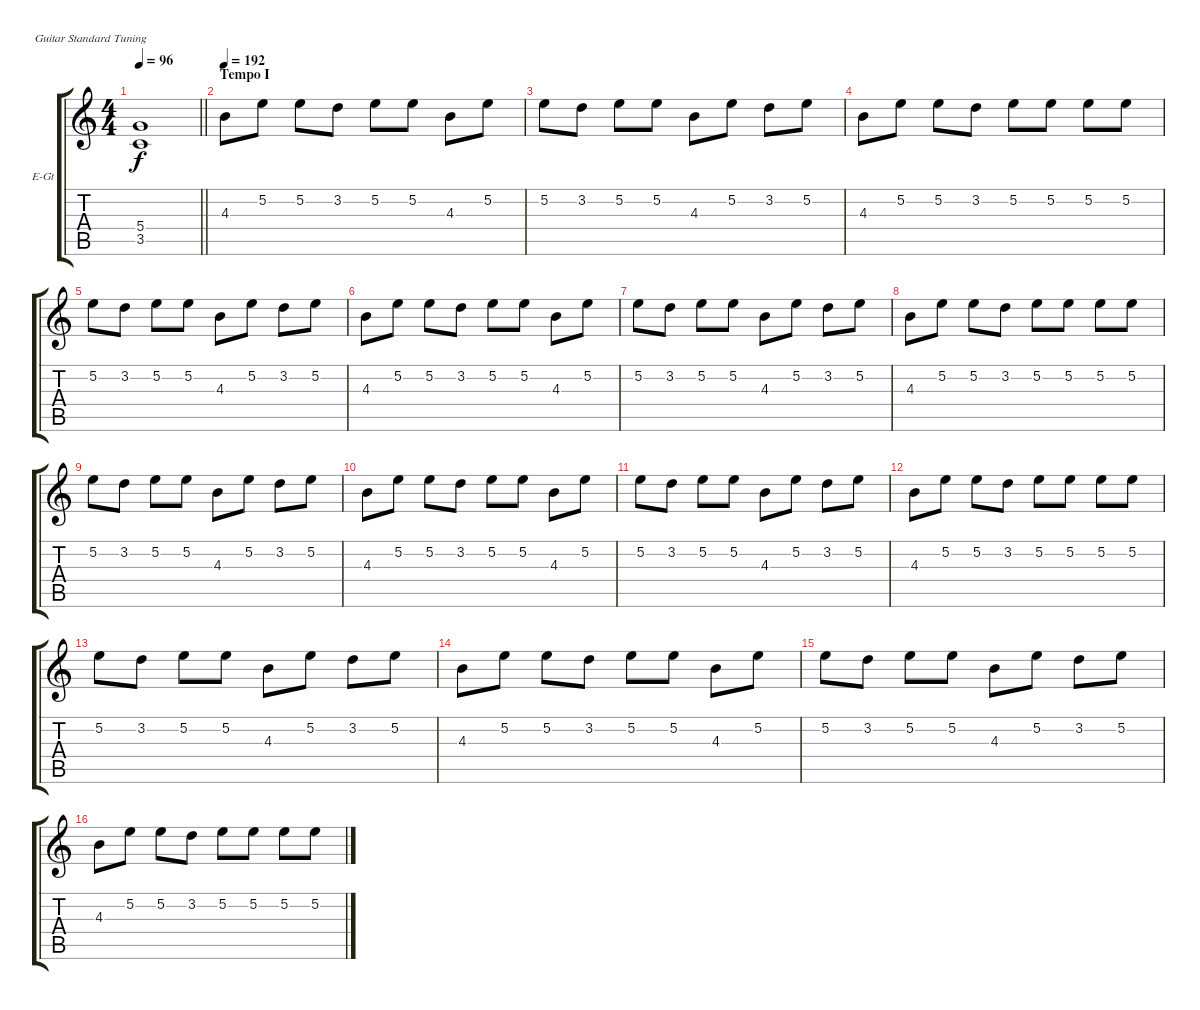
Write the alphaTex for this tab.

\bracketExtendMode groupsimilarinstruments
\firstSystemTrackNameOrientation horizontal
\otherSystemsTrackNameOrientation horizontal
\track ("Kirk Hammet" "E-Gt") {instrument distortionguitar}
\staff {score tabs}
\tuning (E4 B3 G3 D3 A2 E2)
\ts (4 4)
\tempo 96
\clef g2
\barLineRight lightlight
\ks c
(5.4 3.5).1{dy f} |
\section ("" "Tempo I")
\tempo 192
4.3.8 5.2.8 5.2.8 3.2.8 5.2.8 5.2.8 4.3.8 5.2.8 |
5.2.8 3.2.8 5.2.8 5.2.8 4.3.8 5.2.8 3.2.8 5.2.8 |
4.3.8 5.2.8 5.2.8 3.2.8 5.2.8 5.2.8 5.2.8 5.2.8 |
5.2.8 3.2.8 5.2.8 5.2.8 4.3.8 5.2.8 3.2.8 5.2.8 |
4.3.8 5.2.8 5.2.8 3.2.8 5.2.8 5.2.8 4.3.8 5.2.8 |
5.2.8 3.2.8 5.2.8 5.2.8 4.3.8 5.2.8 3.2.8 5.2.8 |
4.3.8 5.2.8 5.2.8 3.2.8 5.2.8 5.2.8 5.2.8 5.2.8 |
5.2.8 3.2.8 5.2.8 5.2.8 4.3.8 5.2.8 3.2.8 5.2.8 |
4.3.8 5.2.8 5.2.8 3.2.8 5.2.8 5.2.8 4.3.8 5.2.8 |
5.2.8 3.2.8 5.2.8 5.2.8 4.3.8 5.2.8 3.2.8 5.2.8 |
4.3.8 5.2.8 5.2.8 3.2.8 5.2.8 5.2.8 5.2.8 5.2.8 |
5.2.8 3.2.8 5.2.8 5.2.8 4.3.8 5.2.8 3.2.8 5.2.8 |
4.3.8 5.2.8 5.2.8 3.2.8 5.2.8 5.2.8 4.3.8 5.2.8 |
5.2.8 3.2.8 5.2.8 5.2.8 4.3.8 5.2.8 3.2.8 5.2.8 |
4.3.8 5.2.8 5.2.8 3.2.8 5.2.8 5.2.8 5.2.8 5.2.8
